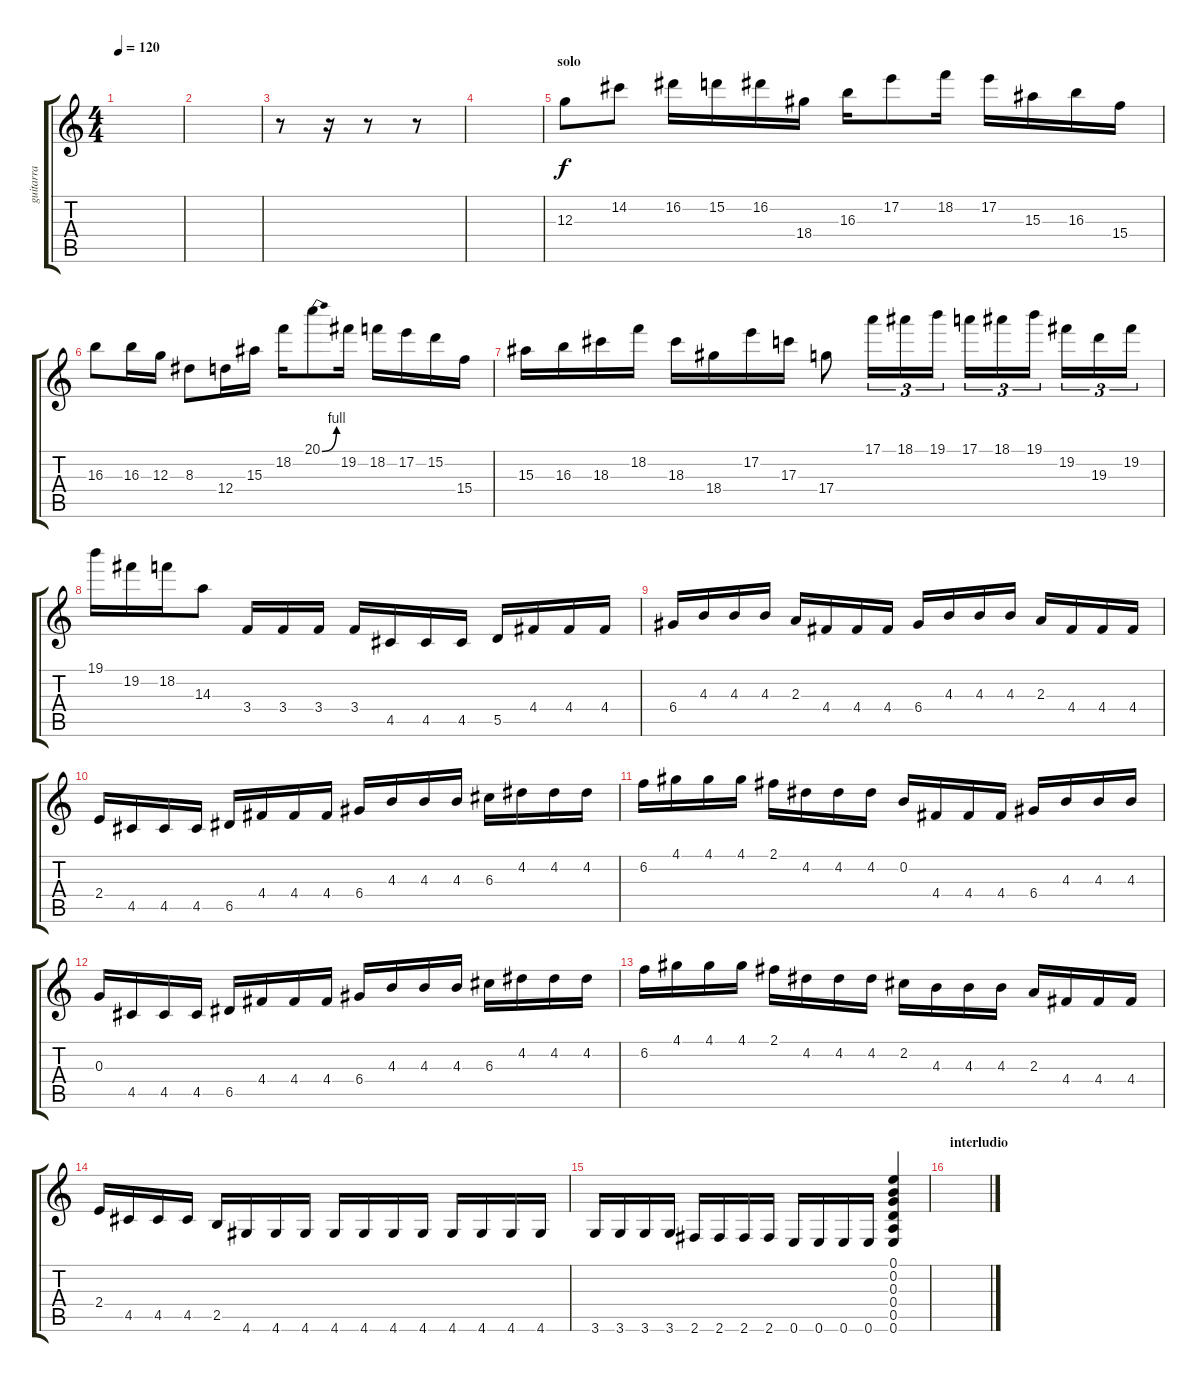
\track ("guitarra" "guitarra") {instrument distortionguitar}
\staff {score tabs}
\tuning (E4 B3 G3 D3 A2 E2) {hide}
\ts (4 4)
\tempo 120
\clef g2
\ks c
|
|
r.8 r.16 r.8 r.8 |
|
\section ("" "solo")
12.3.8 14.2.8 16.2.16 15.2.16 16.2.16 18.4.16 16.3.16 17.2.8 18.2.16 17.2.16 15.3.16 16.3.16 15.4.16 |
16.3.8 16.3.16 12.3.16 8.3.8 12.4.16 15.3.16 18.2.16 20.1{be (bend 0 0 60 4)}.8 19.2.16 18.2.16 17.2.16 15.2.16 15.4.16 |
15.3.16 16.3.16 18.3.16 18.2.16 18.3.16 18.4.16 17.2.16 17.3.16 17.4.8 17.1.16{tu (3 2)} 18.1.16{tu (3 2)} 19.1.16{tu (3 2)} 17.1.16{tu (3 2)} 18.1.16{tu (3 2)} 19.1.16{tu (3 2)} 19.2.16{tu (3 2)} 19.3.16{tu (3 2)} 19.2.16{tu (3 2)} |
19.1.16 19.2.16 18.2.16 14.3.8 3.4.16 3.4.16 3.4.16 3.4.16 4.5.16 4.5.16 4.5.16 5.5.16 4.4.16 4.4.16 4.4.16 |
6.4.16 4.3.16 4.3.16 4.3.16 2.3.16 4.4.16 4.4.16 4.4.16 6.4.16 4.3.16 4.3.16 4.3.16 2.3.16 4.4.16 4.4.16 4.4.16 |
2.4.16 4.5.16 4.5.16 4.5.16 6.5.16 4.4.16 4.4.16 4.4.16 6.4.16 4.3.16 4.3.16 4.3.16 6.3.16 4.2.16 4.2.16 4.2.16 |
6.2.16 4.1.16 4.1.16 4.1.16 2.1.16 4.2.16 4.2.16 4.2.16 0.2.16 4.4.16 4.4.16 4.4.16 6.4.16 4.3.16 4.3.16 4.3.16 |
0.3.16 4.5.16 4.5.16 4.5.16 6.5.16 4.4.16 4.4.16 4.4.16 6.4.16 4.3.16 4.3.16 4.3.16 6.3.16 4.2.16 4.2.16 4.2.16 |
6.2.16 4.1.16 4.1.16 4.1.16 2.1.16 4.2.16 4.2.16 4.2.16 2.2.16 4.3.16 4.3.16 4.3.16 2.3.16 4.4.16 4.4.16 4.4.16 |
2.4.16 4.5.16 4.5.16 4.5.16 2.5.16 4.6.16 4.6.16 4.6.16 4.6.16 4.6.16 4.6.16 4.6.16 4.6.16 4.6.16 4.6.16 4.6.16 |
3.6.16 3.6.16 3.6.16 3.6.16 2.6.16 2.6.16 2.6.16 2.6.16 0.6.16 0.6.16 0.6.16 0.6.16 (0.1 0.2 0.3 0.4 0.5 0.6).4 |
\section ("" "interludio")
